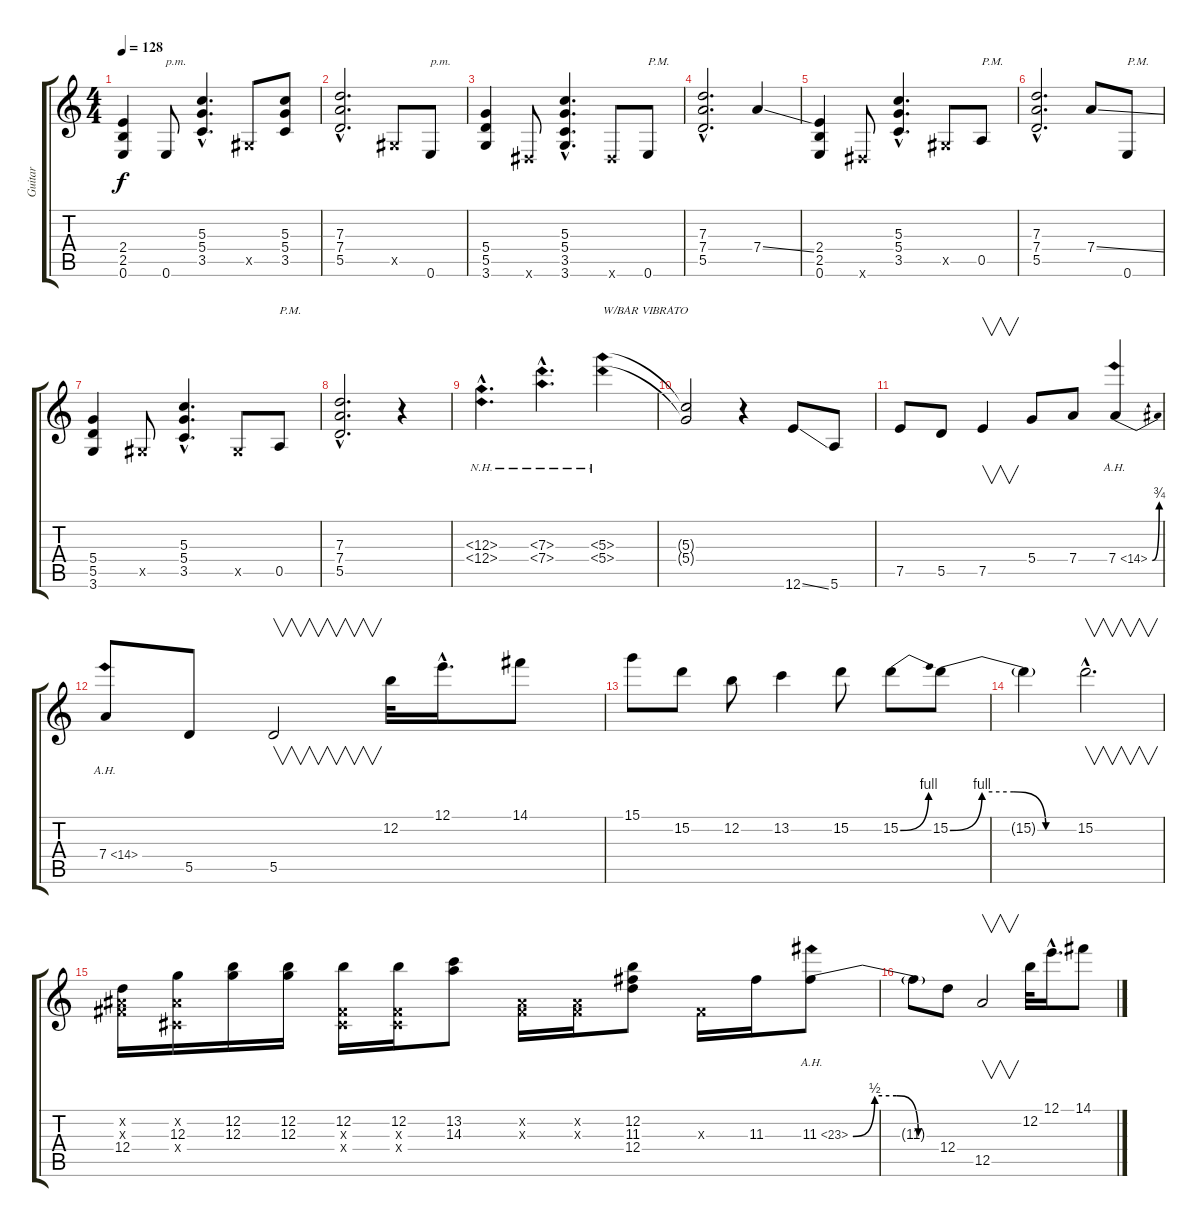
\track ("Guitar" "Guitar") {instrument distortionguitar}
\staff {score tabs}
\tuning (E4 B3 G3 D3 A2 E2) {hide}
\ts (4 4)
\tempo 128
\clef g2
\ks c
(2.4 2.5 0.6).4{dy f} 0.6.8{txt "p.m."} (5.3{hac} 5.4{hac} 3.5{hac}).4{d} -1.5{x}.8 (5.3 5.4 3.5).8 |
(7.3{hac} 7.4{hac} 5.5{hac}).2{d} -1.5{x}.8 0.6.8{txt "p.m."} |
(5.4 5.5 3.6).4 -1.6{x}.8 (5.3{hac} 5.4{hac} 3.5{hac} 3.6{hac}).4{d} -1.6{x}.8 0.6.8{txt "P.M."} |
(7.3{hac} 7.4{hac} 5.5{hac}).2{d} 7.4{ss}.4 |
(2.4 2.5 0.6).4 -1.6{x}.8 (5.3{hac} 5.4{hac} 3.5{hac}).4{d} -1.5{x}.8 0.5.8{txt "P.M."} |
(7.3{hac} 7.4{hac} 5.5{hac}).2{d} 7.4{ss}.8 0.6.8{txt "P.M."} |
(5.4 5.5 3.6).4 -1.5{x}.8 (5.3{hac} 5.4{hac} 3.5{hac}).4{d} -1.5{x}.8 0.5.8{txt "P.M."} |
(7.3{hac} 7.4{hac} 5.5{hac}).2{d} r.4 |
(12.3{nh hac} 12.4{nh hac}).4{d} (7.3{nh hac} 7.4{nh hac}).4{d} (5.3{nh} 5.4{nh}).4{txt "W/BAR VIBRATO"} |
(5.3{t} 5.4{t}).2 r.4 12.6{ss}.8 5.6.8 |
7.5.8 5.5.8 7.5.4{v} 5.4.8 7.4.8 7.4{be (bend 0 0 60 3) ah 7}.4 |
7.4{ah 7}.8 5.5.8 5.5.2{v} 12.2.32 12.1{hac}.16{d} 14.1.8 |
15.1.8 15.2.8 12.2.8 13.2.4 15.2.8 15.2{be (bend 0 0 60 4)}.8 15.2{be (custom 0 0 15 4 30 4 45 0 60 0)}.8 |
15.2{t}.4 15.2{hac}.2{v d} |
(-1.2{x} -1.3{x} 12.4).16 (-1.2{x} 12.3 -1.4{x}).16 (12.2 12.3).16 (12.2 12.3).16 (12.2 -1.3{x} -1.4{x}).16 (12.2 -1.3{x} -1.4{x}).16 (13.2 14.3).8 (-1.2{x} -1.3{x}).16 (-1.2{x} -1.3{x}).16 (12.2 11.3 12.4).8 -1.3{x}.16 11.3.16 11.3{be (custom 0 0 15 2 30 2 45 0 60 0) ah 12}.8 |
11.3{t}.8 12.4.8 12.5.2{v} 12.2.32 12.1{hac}.16{d} 14.1.8
